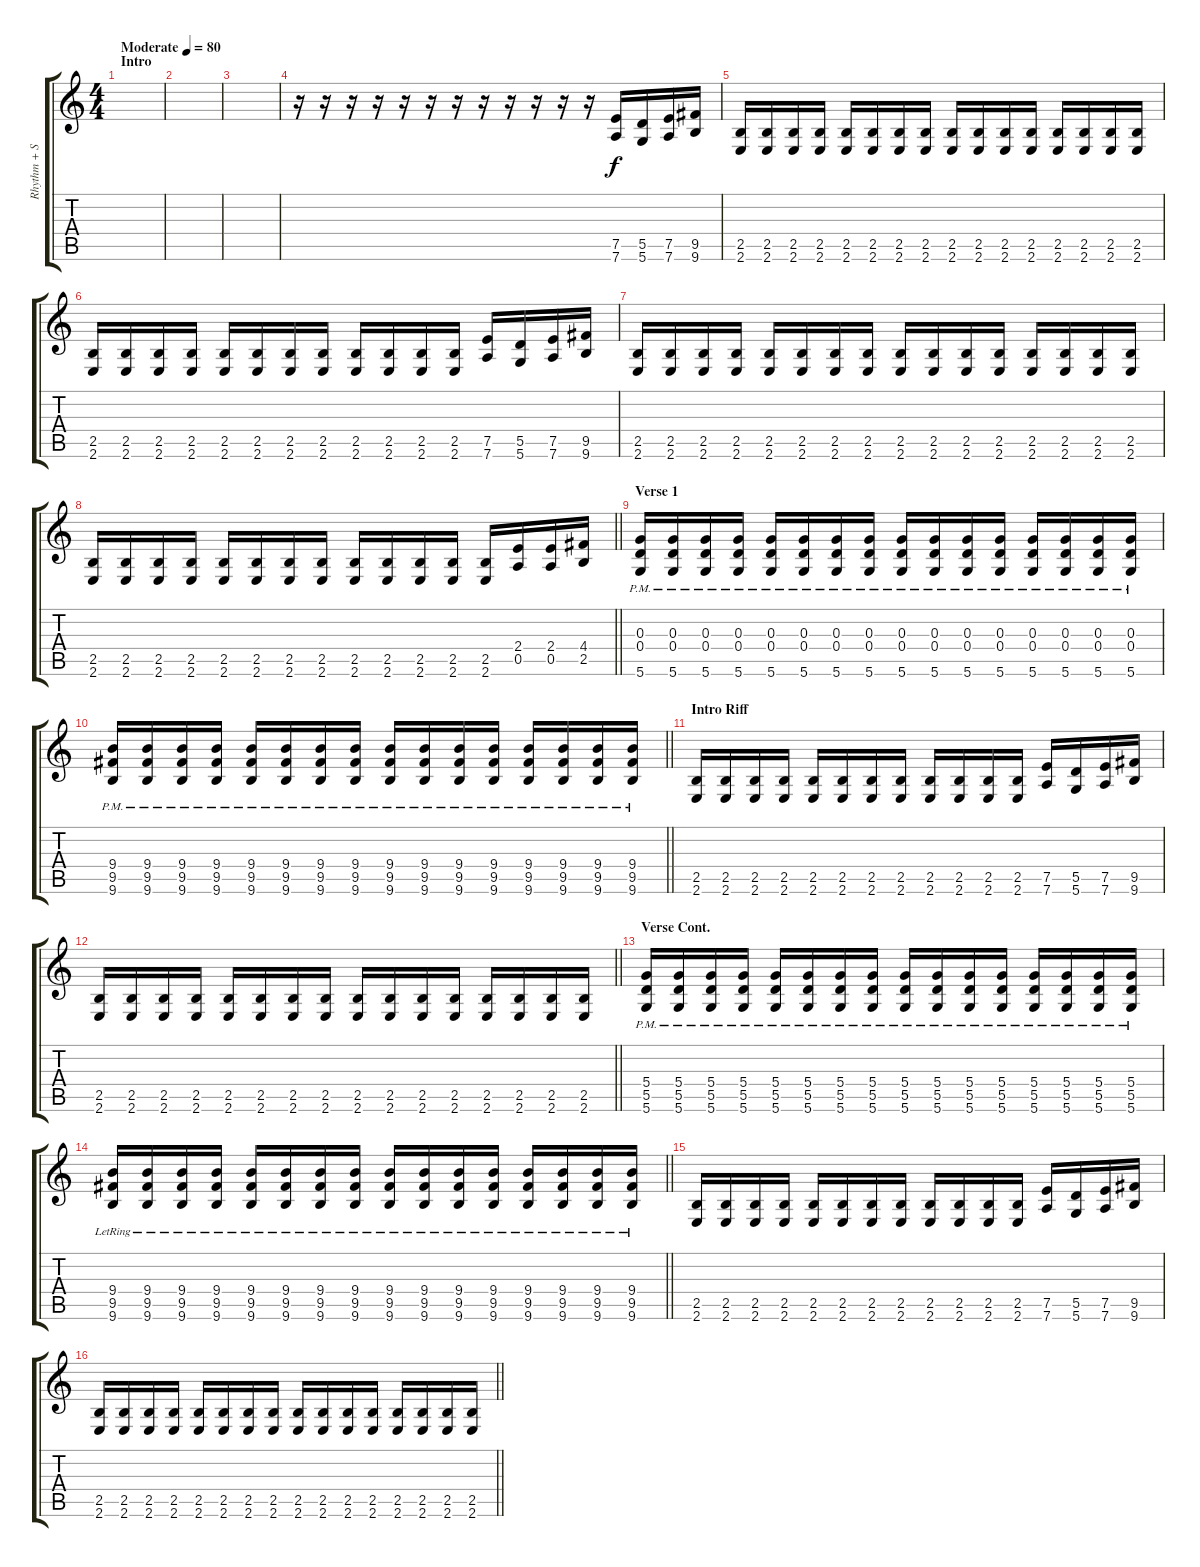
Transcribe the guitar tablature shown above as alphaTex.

\track ("Rhythm + Solo Guitar" "Rhythm + S") {instrument distortionguitar}
\staff {score tabs}
\tuning (E4 B3 G3 D3 A2 D2) {hide}
\ts (4 4)
\section ("" "Intro")
\tempo (80 "Moderate")
\clef g2
\ks c
|
|
|
r.16 r.16 r.16 r.16 r.16 r.16 r.16 r.16 r.16 r.16 r.16 r.16 (7.5 7.6).16 (5.5 5.6).16 (7.5 7.6).16 (9.5 9.6).16 |
(2.5 2.6).16 (2.5 2.6).16 (2.5 2.6).16 (2.5 2.6).16 (2.5 2.6).16 (2.5 2.6).16 (2.5 2.6).16 (2.5 2.6).16 (2.5 2.6).16 (2.5 2.6).16 (2.5 2.6).16 (2.5 2.6).16 (2.5 2.6).16 (2.5 2.6).16 (2.5 2.6).16 (2.5 2.6).16 |
(2.5 2.6).16 (2.5 2.6).16 (2.5 2.6).16 (2.5 2.6).16 (2.5 2.6).16 (2.5 2.6).16 (2.5 2.6).16 (2.5 2.6).16 (2.5 2.6).16 (2.5 2.6).16 (2.5 2.6).16 (2.5 2.6).16 (7.5 7.6).16 (5.5 5.6).16 (7.5 7.6).16 (9.5 9.6).16 |
(2.5 2.6).16 (2.5 2.6).16 (2.5 2.6).16 (2.5 2.6).16 (2.5 2.6).16 (2.5 2.6).16 (2.5 2.6).16 (2.5 2.6).16 (2.5 2.6).16 (2.5 2.6).16 (2.5 2.6).16 (2.5 2.6).16 (2.5 2.6).16 (2.5 2.6).16 (2.5 2.6).16 (2.5 2.6).16 |
\barLineRight lightlight
(2.5 2.6).16 (2.5 2.6).16 (2.5 2.6).16 (2.5 2.6).16 (2.5 2.6).16 (2.5 2.6).16 (2.5 2.6).16 (2.5 2.6).16 (2.5 2.6).16 (2.5 2.6).16 (2.5 2.6).16 (2.5 2.6).16 (2.5 2.6).16 (2.4 0.5).16 (2.4 0.5).16 (4.4 2.5).16 |
\section ("" "Verse 1")
(0.3{pm} 0.4{pm} 5.6{pm}).16 (0.3{pm} 0.4{pm} 5.6{pm}).16 (0.3{pm} 0.4{pm} 5.6{pm}).16 (0.3{pm} 0.4{pm} 5.6{pm}).16 (0.3{pm} 0.4{pm} 5.6{pm}).16 (0.3{pm} 0.4{pm} 5.6{pm}).16 (0.3{pm} 0.4{pm} 5.6{pm}).16 (0.3{pm} 0.4{pm} 5.6{pm}).16 (0.3{pm} 0.4{pm} 5.6{pm}).16 (0.3{pm} 0.4{pm} 5.6{pm}).16 (0.3{pm} 0.4{pm} 5.6{pm}).16 (0.3{pm} 0.4{pm} 5.6{pm}).16 (0.3{pm} 0.4{pm} 5.6{pm}).16 (0.3{pm} 0.4{pm} 5.6{pm}).16 (0.3{pm} 0.4{pm} 5.6{pm}).16 (0.3{pm} 0.4{pm} 5.6{pm}).16 |
\barLineRight lightlight
(9.4{pm} 9.5{pm} 9.6{pm}).16 (9.4{pm} 9.5{pm} 9.6{pm}).16 (9.4{pm} 9.5{pm} 9.6{pm}).16 (9.4{pm} 9.5{pm} 9.6{pm}).16 (9.4{pm} 9.5{pm} 9.6{pm}).16 (9.4{pm} 9.5{pm} 9.6{pm}).16 (9.4{pm} 9.5{pm} 9.6{pm}).16 (9.4{pm} 9.5{pm} 9.6{pm}).16 (9.4{pm} 9.5{pm} 9.6{pm}).16 (9.4{pm} 9.5{pm} 9.6{pm}).16 (9.4{pm} 9.5{pm} 9.6{pm}).16 (9.4{pm} 9.5{pm} 9.6{pm}).16 (9.4{pm} 9.5{pm} 9.6{pm}).16 (9.4{pm} 9.5{pm} 9.6{pm}).16 (9.4{pm} 9.5{pm} 9.6{pm}).16 (9.4{pm} 9.5{pm} 9.6{pm}).16 |
\section ("" "Intro Riff")
(2.5 2.6).16 (2.5 2.6).16 (2.5 2.6).16 (2.5 2.6).16 (2.5 2.6).16 (2.5 2.6).16 (2.5 2.6).16 (2.5 2.6).16 (2.5 2.6).16 (2.5 2.6).16 (2.5 2.6).16 (2.5 2.6).16 (7.5 7.6).16 (5.5 5.6).16 (7.5 7.6).16 (9.5 9.6).16 |
\barLineRight lightlight
(2.5 2.6).16 (2.5 2.6).16 (2.5 2.6).16 (2.5 2.6).16 (2.5 2.6).16 (2.5 2.6).16 (2.5 2.6).16 (2.5 2.6).16 (2.5 2.6).16 (2.5 2.6).16 (2.5 2.6).16 (2.5 2.6).16 (2.5 2.6).16 (2.5 2.6).16 (2.5 2.6).16 (2.5 2.6).16 |
\section ("" "Verse Cont.")
(5.4{pm} 5.5 5.6{pm}).16 (5.4{pm} 5.5 5.6{pm}).16 (5.4{pm} 5.5 5.6{pm}).16 (5.4{pm} 5.5 5.6{pm}).16 (5.4{pm} 5.5 5.6{pm}).16 (5.4{pm} 5.5 5.6{pm}).16 (5.4{pm} 5.5 5.6{pm}).16 (5.4{pm} 5.5 5.6{pm}).16 (5.4{pm} 5.5 5.6{pm}).16 (5.4{pm} 5.5 5.6{pm}).16 (5.4{pm} 5.5 5.6{pm}).16 (5.4{pm} 5.5 5.6{pm}).16 (5.4{pm} 5.5 5.6{pm}).16 (5.4{pm} 5.5 5.6{pm}).16 (5.4{pm} 5.5 5.6{pm}).16 (5.4{pm} 5.5 5.6{pm}).16 |
\barLineRight lightlight
(9.4{lr} 9.5{lr} 9.6).16 (9.4{lr} 9.5{lr} 9.6{lr}).16 (9.4{lr} 9.5{lr} 9.6{lr}).16 (9.4{lr} 9.5{lr} 9.6{lr}).16 (9.4{lr} 9.5{lr} 9.6{lr}).16 (9.4{lr} 9.5{lr} 9.6{lr}).16 (9.4{lr} 9.5{lr} 9.6{lr}).16 (9.4{lr} 9.5{lr} 9.6{lr}).16 (9.4{lr} 9.5{lr} 9.6{lr}).16 (9.4{lr} 9.5{lr} 9.6{lr}).16 (9.4{lr} 9.5{lr} 9.6{lr}).16 (9.4{lr} 9.5{lr} 9.6{lr}).16 (9.4{lr} 9.5{lr} 9.6{lr}).16 (9.4{lr} 9.5{lr} 9.6{lr}).16 (9.4{lr} 9.5{lr} 9.6{lr}).16 (9.4{lr} 9.5{lr} 9.6{lr}).16 |
(2.5 2.6).16 (2.5 2.6).16 (2.5 2.6).16 (2.5 2.6).16 (2.5 2.6).16 (2.5 2.6).16 (2.5 2.6).16 (2.5 2.6).16 (2.5 2.6).16 (2.5 2.6).16 (2.5 2.6).16 (2.5 2.6).16 (7.5 7.6).16 (5.5 5.6).16 (7.5 7.6).16 (9.5 9.6).16 |
\barLineRight lightlight
(2.5 2.6).16 (2.5 2.6).16 (2.5 2.6).16 (2.5 2.6).16 (2.5 2.6).16 (2.5 2.6).16 (2.5 2.6).16 (2.5 2.6).16 (2.5 2.6).16 (2.5 2.6).16 (2.5 2.6).16 (2.5 2.6).16 (2.5 2.6).16 (2.5 2.6).16 (2.5 2.6).16 (2.5 2.6).16
